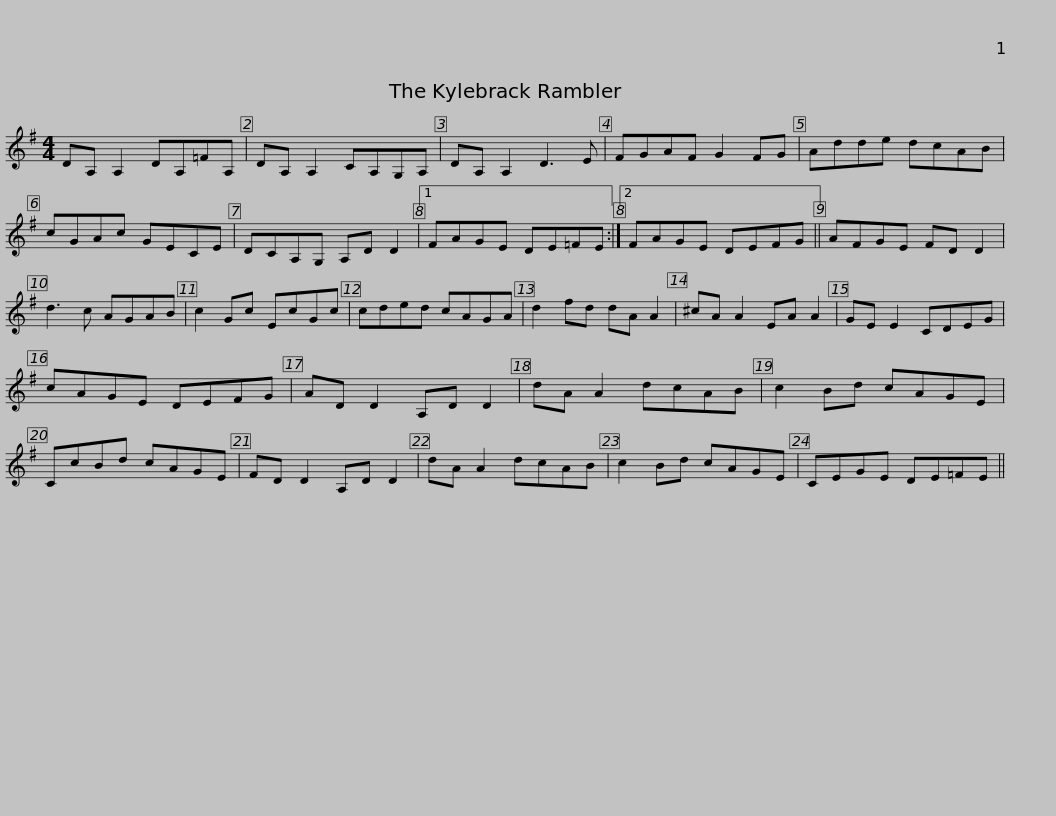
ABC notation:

X:1
L:1/8
M:4/4
I:linebreak $
K:G
V:1 treble
V:1
 DA, A,2 DA,=FA, | DA, A,2 CA,G,A, | DA, A,2 D3 E | FGAF G2 FG | Adde dcAB |$ %5
 cGAc GECE | DCA,G, A,D D2 |1 FAGE DE=FE :|2 FAGE DEFG || AFGE FD D2 |$ %10
 d3 c AGAB | c2 Gc EcGc | cded cAGA | d2 fd dA A2 | ^cA A2 EA A2 | %15
 GE E2 CDEG |$ cAGE DEFG | AD D2 A,D D2 | dA A2 dcAB | c2 Bd cAGE | %20
 CcBd cAGE | FD D2 A,D D2 |$ dA A2 dcAB | c2 Bd cAGE | CEGE DE=FE || %25
